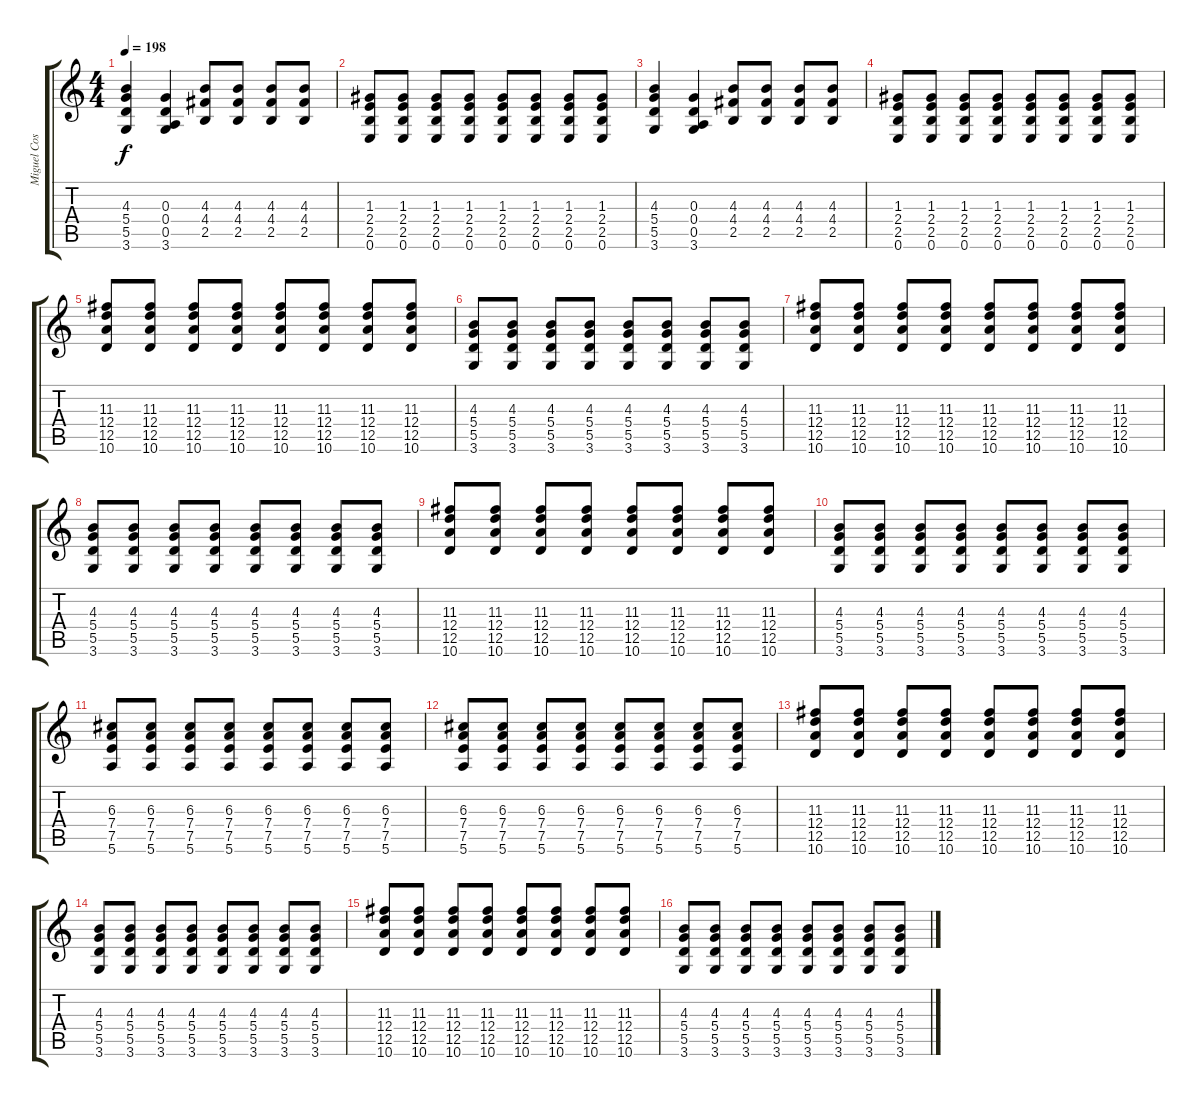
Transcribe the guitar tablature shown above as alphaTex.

\track ("Miguel Costas - Guitarra" "Miguel Cos") {instrument overdrivenguitar}
\staff {score tabs}
\tuning (E4 B3 G3 D3 A2 E2) {hide}
\ts (4 4)
\tempo 198
\clef g2
\ks c
(4.3 5.4 5.5 3.6).4{dy f} (0.3 0.4 0.5 3.6).4 (4.3 4.4 2.5).8 (4.3 4.4 2.5).8 (4.3 4.4 2.5).8 (4.3 4.4 2.5).8 |
(1.3 2.4 2.5 0.6).8 (1.3 2.4 2.5 0.6).8 (1.3 2.4 2.5 0.6).8 (1.3 2.4 2.5 0.6).8 (1.3 2.4 2.5 0.6).8 (1.3 2.4 2.5 0.6).8 (1.3 2.4 2.5 0.6).8 (1.3 2.4 2.5 0.6).8 |
(4.3 5.4 5.5 3.6).4 (0.3 0.4 0.5 3.6).4 (4.3 4.4 2.5).8 (4.3 4.4 2.5).8 (4.3 4.4 2.5).8 (4.3 4.4 2.5).8 |
(1.3 2.4 2.5 0.6).8 (1.3 2.4 2.5 0.6).8 (1.3 2.4 2.5 0.6).8 (1.3 2.4 2.5 0.6).8 (1.3 2.4 2.5 0.6).8 (1.3 2.4 2.5 0.6).8 (1.3 2.4 2.5 0.6).8 (1.3 2.4 2.5 0.6).8 |
(11.3 12.4 12.5 10.6).8 (11.3 12.4 12.5 10.6).8 (11.3 12.4 12.5 10.6).8 (11.3 12.4 12.5 10.6).8 (11.3 12.4 12.5 10.6).8 (11.3 12.4 12.5 10.6).8 (11.3 12.4 12.5 10.6).8 (11.3 12.4 12.5 10.6).8 |
(4.3 5.4 5.5 3.6).8 (4.3 5.4 5.5 3.6).8 (4.3 5.4 5.5 3.6).8 (4.3 5.4 5.5 3.6).8 (4.3 5.4 5.5 3.6).8 (4.3 5.4 5.5 3.6).8 (4.3 5.4 5.5 3.6).8 (4.3 5.4 5.5 3.6).8 |
(11.3 12.4 12.5 10.6).8 (11.3 12.4 12.5 10.6).8 (11.3 12.4 12.5 10.6).8 (11.3 12.4 12.5 10.6).8 (11.3 12.4 12.5 10.6).8 (11.3 12.4 12.5 10.6).8 (11.3 12.4 12.5 10.6).8 (11.3 12.4 12.5 10.6).8 |
(4.3 5.4 5.5 3.6).8 (4.3 5.4 5.5 3.6).8 (4.3 5.4 5.5 3.6).8 (4.3 5.4 5.5 3.6).8 (4.3 5.4 5.5 3.6).8 (4.3 5.4 5.5 3.6).8 (4.3 5.4 5.5 3.6).8 (4.3 5.4 5.5 3.6).8 |
(11.3 12.4 12.5 10.6).8 (11.3 12.4 12.5 10.6).8 (11.3 12.4 12.5 10.6).8 (11.3 12.4 12.5 10.6).8 (11.3 12.4 12.5 10.6).8 (11.3 12.4 12.5 10.6).8 (11.3 12.4 12.5 10.6).8 (11.3 12.4 12.5 10.6).8 |
(4.3 5.4 5.5 3.6).8 (4.3 5.4 5.5 3.6).8 (4.3 5.4 5.5 3.6).8 (4.3 5.4 5.5 3.6).8 (4.3 5.4 5.5 3.6).8 (4.3 5.4 5.5 3.6).8 (4.3 5.4 5.5 3.6).8 (4.3 5.4 5.5 3.6).8 |
(6.3 7.4 7.5 5.6).8 (6.3 7.4 7.5 5.6).8 (6.3 7.4 7.5 5.6).8 (6.3 7.4 7.5 5.6).8 (6.3 7.4 7.5 5.6).8 (6.3 7.4 7.5 5.6).8 (6.3 7.4 7.5 5.6).8 (6.3 7.4 7.5 5.6).8 |
(6.3 7.4 7.5 5.6).8 (6.3 7.4 7.5 5.6).8 (6.3 7.4 7.5 5.6).8 (6.3 7.4 7.5 5.6).8 (6.3 7.4 7.5 5.6).8 (6.3 7.4 7.5 5.6).8 (6.3 7.4 7.5 5.6).8 (6.3 7.4 7.5 5.6).8 |
(11.3 12.4 12.5 10.6).8 (11.3 12.4 12.5 10.6).8 (11.3 12.4 12.5 10.6).8 (11.3 12.4 12.5 10.6).8 (11.3 12.4 12.5 10.6).8 (11.3 12.4 12.5 10.6).8 (11.3 12.4 12.5 10.6).8 (11.3 12.4 12.5 10.6).8 |
(4.3 5.4 5.5 3.6).8 (4.3 5.4 5.5 3.6).8 (4.3 5.4 5.5 3.6).8 (4.3 5.4 5.5 3.6).8 (4.3 5.4 5.5 3.6).8 (4.3 5.4 5.5 3.6).8 (4.3 5.4 5.5 3.6).8 (4.3 5.4 5.5 3.6).8 |
(11.3 12.4 12.5 10.6).8 (11.3 12.4 12.5 10.6).8 (11.3 12.4 12.5 10.6).8 (11.3 12.4 12.5 10.6).8 (11.3 12.4 12.5 10.6).8 (11.3 12.4 12.5 10.6).8 (11.3 12.4 12.5 10.6).8 (11.3 12.4 12.5 10.6).8 |
(4.3 5.4 5.5 3.6).8 (4.3 5.4 5.5 3.6).8 (4.3 5.4 5.5 3.6).8 (4.3 5.4 5.5 3.6).8 (4.3 5.4 5.5 3.6).8 (4.3 5.4 5.5 3.6).8 (4.3 5.4 5.5 3.6).8 (4.3 5.4 5.5 3.6).8
